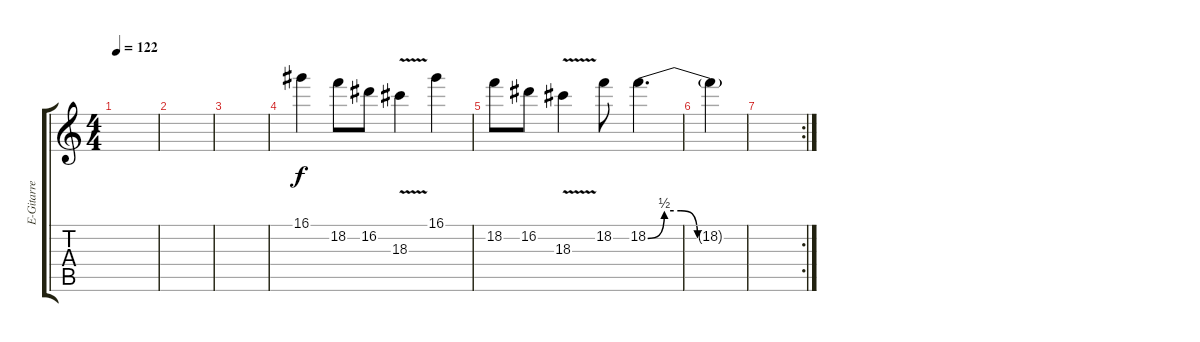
\track ("E-Gitarre" "E-Gitarre") {instrument distortionguitar}
\staff {score tabs}
\tuning (E4 B3 G3 D3 A2 E2) {hide}
\ts (4 4)
\tempo 122
\clef g2
\ks c
|
|
|
16.1.4{volume 11} 18.2.8 16.2.8 18.3{v}.4 16.1.4 |
18.2.8 16.2.8 18.3{v}.4 18.2.8 18.2{be (custom 0 0 10 2 20 2 30 0 60 0)}.4{d} |
18.2{t}.4 |
\rc 2
